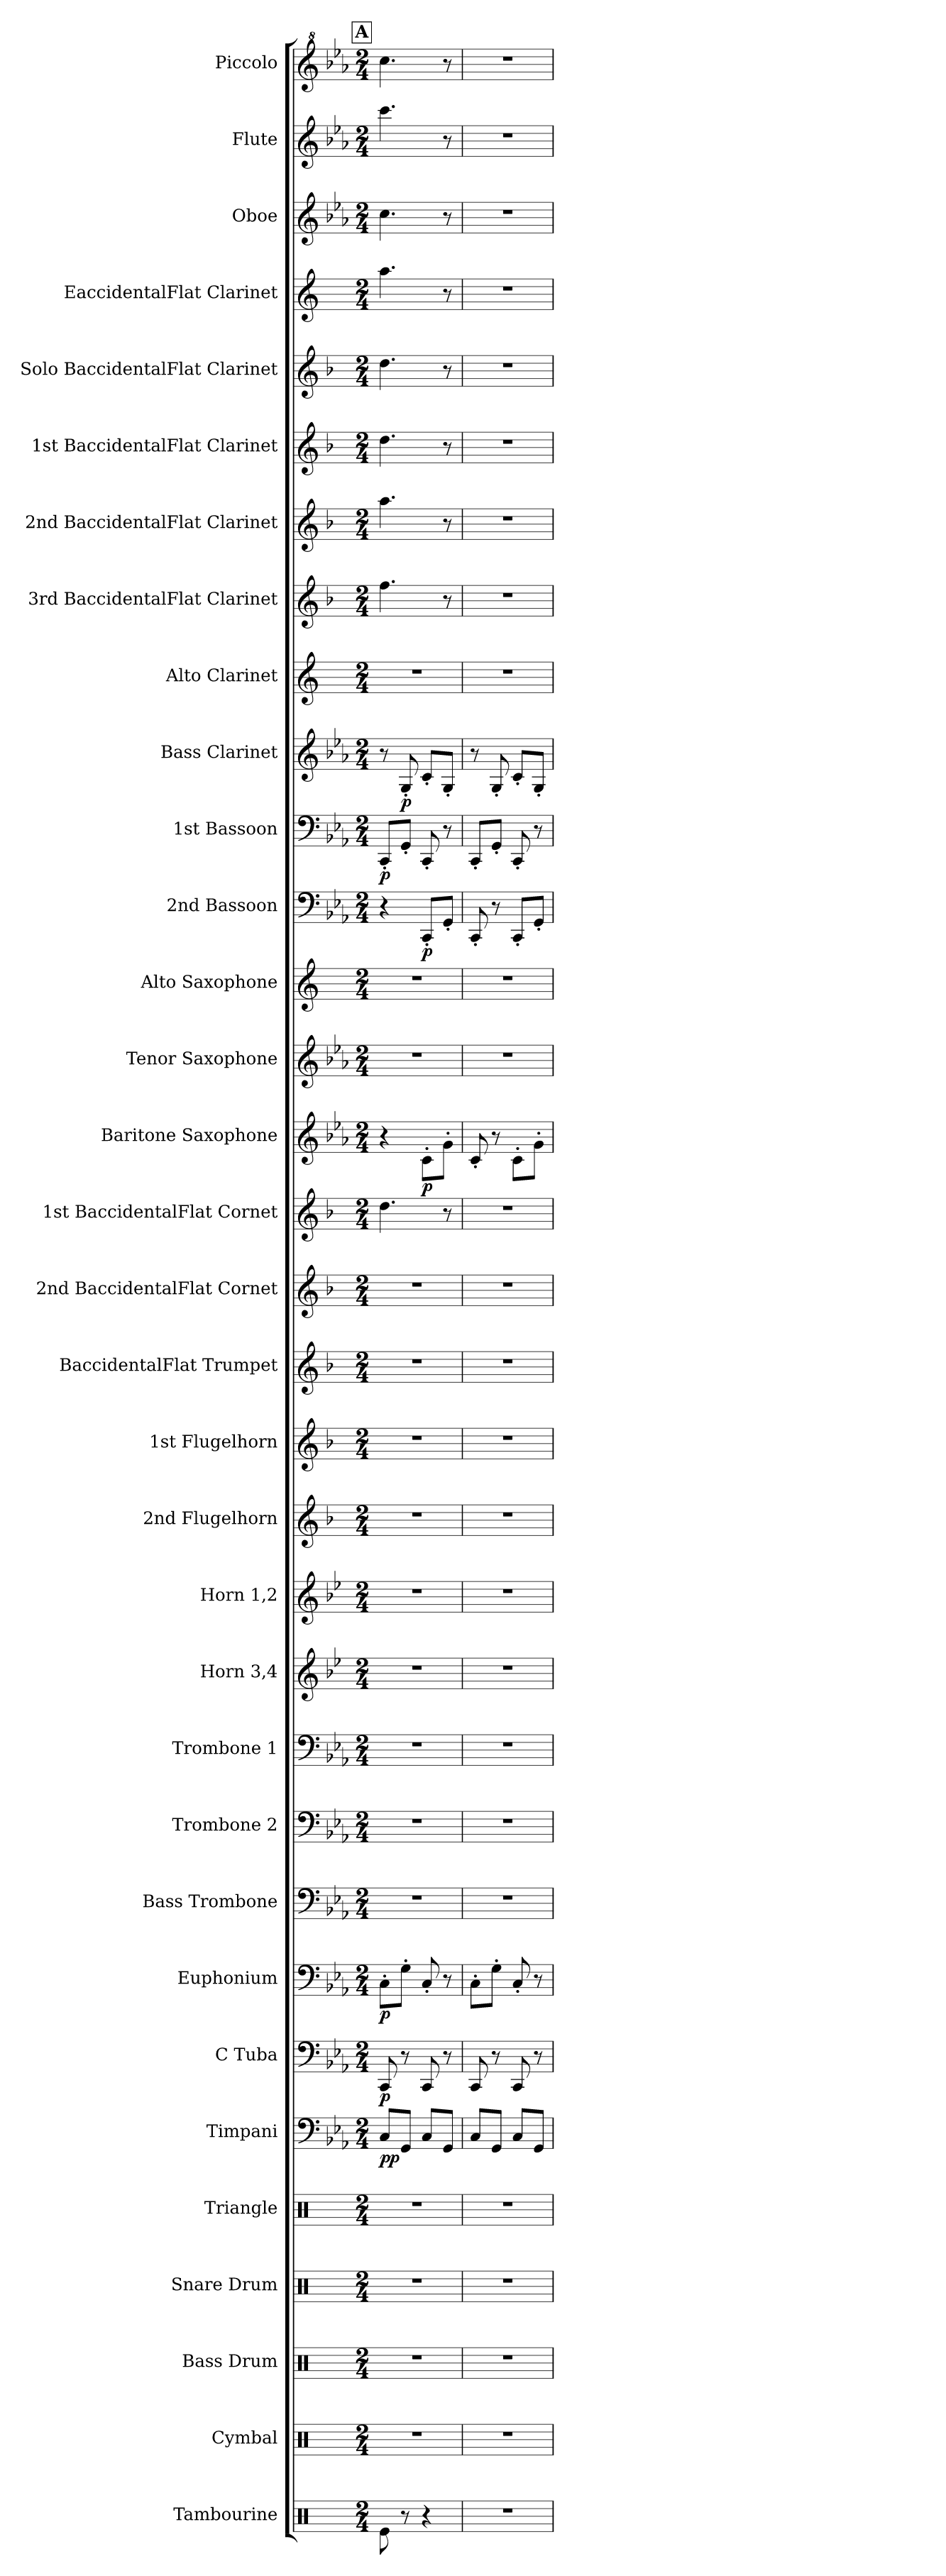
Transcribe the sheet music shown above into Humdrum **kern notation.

**kern	**kern	**kern	**kern	**kern	**kern	**dynam	**kern	**dynam	**kern	**dynam	**kern	**kern	**kern	**kern	**kern	**kern	**kern	**kern	**kern	**kern	**kern	**dynam	**kern	**kern	**kern	**dynam	**kern	**dynam	**kern	**dynam	**kern	**kern	**kern	**kern	**kern	**kern	**kern	**kern	**kern
*part33	*part32	*part31	*part30	*part29	*part28	*part28	*part27	*part27	*part26	*part26	*part25	*part24	*part23	*part22	*part21	*part20	*part19	*part18	*part17	*part16	*part15	*part15	*part14	*part13	*part12	*part12	*part11	*part11	*part10	*part10	*part9	*part8	*part7	*part6	*part5	*part4	*part3	*part2	*part1
*staff33	*staff32	*staff31	*staff30	*staff29	*staff28	*staff28	*staff27	*staff27	*staff26	*staff26	*staff25	*staff24	*staff23	*staff22	*staff21	*staff20	*staff19	*staff18	*staff17	*staff16	*staff15	*staff15	*staff14	*staff13	*staff12	*staff12	*staff11	*staff11	*staff10	*staff10	*staff9	*staff8	*staff7	*staff6	*staff5	*staff4	*staff3	*staff2	*staff1
*I"Tambourine	*I"Cymbal	*I"Bass Drum	*I"Snare Drum	*I"Triangle	*I"Timpani	*	*I"C Tuba	*	*I"Euphonium	*	*I"Bass Trombone	*I"Trombone 2	*I"Trombone 1	*I"Horn 3,4	*I"Horn 1,2	*I"2nd Flugelhorn	*I"1st Flugelhorn	*I"BaccidentalFlat Trumpet	*I"2nd BaccidentalFlat Cornet	*I"1st BaccidentalFlat Cornet	*I"Baritone Saxophone	*	*I"Tenor Saxophone	*I"Alto Saxophone	*I"2nd Bassoon	*	*I"1st Bassoon	*	*I"Bass Clarinet	*	*I"Alto Clarinet	*I"3rd BaccidentalFlat Clarinet	*I"2nd BaccidentalFlat Clarinet	*I"1st BaccidentalFlat Clarinet	*I"Solo BaccidentalFlat Clarinet	*I"EaccidentalFlat Clarinet	*I"Oboe	*I"Flute	*I"Piccolo
*I'Tamb.	*I'Cym.	*I'B. Dr.	*I'Sn. Dr.	*I'Trgl.	*I'Timp.	*	*I'C Tu.	*	*I'Eu.	*	*I'B. Trb.	*I'Trb. 2	*I'Trb. 1	*I'Hn. 3,4	*I'Hn. 1,2	*I'2nd Flghn.	*I'1st Flghn.	*I'BaccidentalFlat Tpt.	*I'2nd BaccidentalFlat Cnt.	*I'1st BaccidentalFlat Cnt.	*I'Bar. Sax.	*	*I'T. Sax.	*I'A. Sax.	*I'2nd Bsn.	*	*I'1st Bsn.	*	*I'B. Cl.	*	*I'A. Cl.	*I'3rd BaccidentalFlat Cl.	*I'2nd BaccidentalFlat Cl.	*I'1st BaccidentalFlat Cl.	*I'Solo BaccidentalFlat Cl.	*I'EaccidentalFlat Cl.	*I'Ob.	*I'Fl.	*I'Picc.
*clefX	*clefX	*clefX	*clefX	*clefX	*clefF4	*	*clefF4	*	*clefF4	*	*clefF4	*clefF4	*clefF4	*clefG2	*clefG2	*clefG2	*clefG2	*clefG2	*clefG2	*clefG2	*clefG2	*	*clefG2	*clefG2	*clefF4	*	*clefF4	*	*clefG2	*	*clefG2	*clefG2	*clefG2	*clefG2	*clefG2	*clefG2	*clefG2	*clefG2	*clefG^2
*	*	*	*	*	*	*	*	*	*	*	*	*	*	*ITrd4c7	*ITrd4c7	*ITrd1c2	*ITrd1c2	*ITrd1c2	*ITrd1c2	*ITrd1c2	*ITrd12c21	*	*ITrd8c14	*ITrd5c9	*	*	*	*	*ITrd8c14	*	*ITrd5c9	*ITrd1c2	*ITrd1c2	*ITrd1c2	*ITrd1c2	*ITrd-2c-3	*	*	*ITrd-7c-12
*k[]	*k[]	*k[]	*k[]	*k[]	*k[b-e-a-]	*	*k[b-e-a-]	*	*k[b-e-a-]	*	*k[b-e-a-]	*k[b-e-a-]	*k[b-e-a-]	*k[b-e-a-]	*k[b-e-a-]	*k[b-e-a-]	*k[b-e-a-]	*k[b-e-a-]	*k[b-e-a-]	*k[b-e-a-]	*k[b-e-a-]	*	*k[b-e-a-]	*k[b-e-a-]	*k[b-e-a-]	*	*k[b-e-a-]	*	*k[b-e-a-]	*	*k[b-e-a-]	*k[b-e-a-]	*k[b-e-a-]	*k[b-e-a-]	*k[b-e-a-]	*k[b-e-a-]	*k[b-e-a-]	*k[b-e-a-]	*k[b-e-a-]
*M2/4	*M2/4	*M2/4	*M2/4	*M2/4	*M2/4	*	*M2/4	*	*M2/4	*	*M2/4	*M2/4	*M2/4	*M2/4	*M2/4	*M2/4	*M2/4	*M2/4	*M2/4	*M2/4	*M2/4	*	*M2/4	*M2/4	*M2/4	*	*M2/4	*	*M2/4	*	*M2/4	*M2/4	*M2/4	*M2/4	*M2/4	*M2/4	*M2/4	*M2/4	*M2/4
!!LO:REH:place=s1:a:B:fs=12.9857:t=A
=156	=156	=156	=156	=156	=156	=156	=156	=156	=156	=156	=156	=156	=156	=156	=156	=156	=156	=156	=156	=156	=156	=156	=156	=156	=156	=156	=156	=156	=156	=156	=156	=156	=156	=156	=156	=156	=156	=156	=156
!	!	!	!	!	!	!LO:DY:b	!	!LO:DY:b	!	!LO:DY:b	!	!	!	!	!	!	!	!	!	!	!	!	!	!	!	!	!	!LO:DY:b	!	!	!	!	!	!	!	!	!	!	!
8Re\	2r	2r	2r	2r	8C/L	pp	8CC/	p	8C'\L	p	2r	2r	2r	2r	2r	2r	2r	2r	2r	4.cc\	4r	.	2r	2r	4r	.	8CC'/L	p	8r	.	2r	4.ee-\	4.gg\	4.cc\	4.cc\	4.ccc\	4.cc\	4.ccc\	4.cccc\
!	!	!	!	!	!	!	!	!	!	!	!	!	!	!	!	!	!	!	!	!	!	!	!	!	!	!	!	!	!	!LO:DY:b	!	!	!	!	!	!	!	!	!
8r	.	.	.	.	8GG/J	.	8r	.	8G'\J	.	.	.	.	.	.	.	.	.	.	.	.	.	.	.	.	.	8GG'/J	.	8GG'/	p	.	.	.	.	.	.	.	.	.
!	!	!	!	!	!	!	!	!	!	!	!	!	!	!	!	!	!	!	!	!	!	!LO:DY:b	!	!	!	!LO:DY:b	!	!	!	!	!	!	!	!	!	!	!	!	!
4r	.	.	.	.	8C/L	.	8CC/	.	8C'/	.	.	.	.	.	.	.	.	.	.	.	8C'\L	p	.	.	8CC'/L	p	8CC'/	.	8C'/L	.	.	.	.	.	.	.	.	.	.
.	.	.	.	.	8GG/J	.	8r	.	8r	.	.	.	.	.	.	.	.	.	.	8r	8G'\J	.	.	.	8GG'/J	.	8r	.	8GG'/J	.	.	8r	8r	8r	8r	8r	8r	8r	8r
=157	=157	=157	=157	=157	=157	=157	=157	=157	=157	=157	=157	=157	=157	=157	=157	=157	=157	=157	=157	=157	=157	=157	=157	=157	=157	=157	=157	=157	=157	=157	=157	=157	=157	=157	=157	=157	=157	=157	=157
2r	2r	2r	2r	2r	8C/L	.	8CC/	.	8C'\L	.	2r	2r	2r	2r	2r	2r	2r	2r	2r	2r	8C'/	.	2r	2r	8CC'/	.	8CC'/L	.	8r	.	2r	2r	2r	2r	2r	2r	2r	2r	2r
.	.	.	.	.	8GG/J	.	8r	.	8G'\J	.	.	.	.	.	.	.	.	.	.	.	8r	.	.	.	8r	.	8GG'/J	.	8GG'/	.	.	.	.	.	.	.	.	.	.
.	.	.	.	.	8C/L	.	8CC/	.	8C'/	.	.	.	.	.	.	.	.	.	.	.	8C'\L	.	.	.	8CC'/L	.	8CC'/	.	8C'/L	.	.	.	.	.	.	.	.	.	.
.	.	.	.	.	8GG/J	.	8r	.	8r	.	.	.	.	.	.	.	.	.	.	.	8G'\J	.	.	.	8GG'/J	.	8r	.	8GG'/J	.	.	.	.	.	.	.	.	.	.
=	=	=	=	=	=	=	=	=	=	=	=	=	=	=	=	=	=	=	=	=	=	=	=	=	=	=	=	=	=	=	=	=	=	=	=	=	=	=	=
*-	*-	*-	*-	*-	*-	*-	*-	*-	*-	*-	*-	*-	*-	*-	*-	*-	*-	*-	*-	*-	*-	*-	*-	*-	*-	*-	*-	*-	*-	*-	*-	*-	*-	*-	*-	*-	*-	*-	*-
